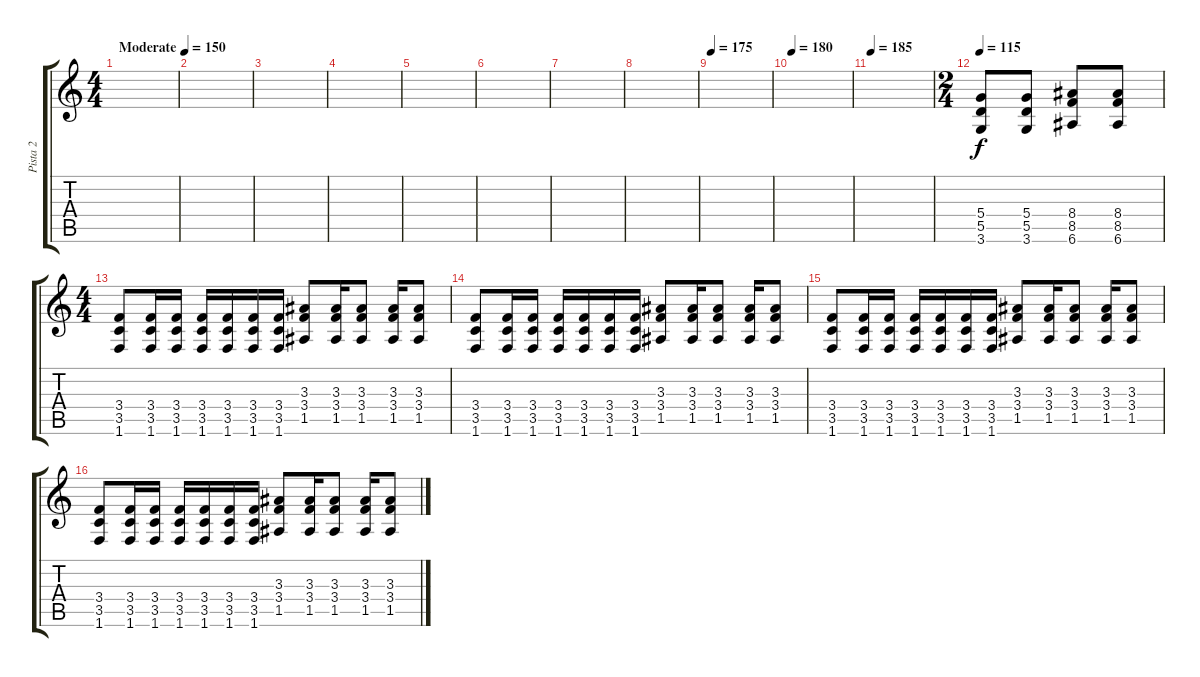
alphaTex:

\track ("Pista 2" "Pista 2") {instrument distortionguitar}
\staff {score tabs}
\tuning (E4 B3 G3 D3 A2 E2) {hide}
\ts (4 4)
\tempo (150 "Moderate")
\clef g2
\ks c
|
|
|
|
|
|
|
|
\tempo 175
|
\tempo 180
|
\tempo 185
|
\ts (2 4)
\tempo 120
\tempo 115
(5.4 5.5 3.6).8 (5.4 5.5 3.6).8 (8.4 8.5 6.6).8 (8.4 8.5 6.6).8 |
\ts (4 4)
(3.4 3.5 1.6).8 (3.4 3.5 1.6).16 (3.4 3.5 1.6).16 (3.4 3.5 1.6).16 (3.4 3.5 1.6).16 (3.4 3.5 1.6).16 (3.4 3.5 1.6).16 (3.3 3.4 1.5).8 (3.3 3.4 1.5).16 (3.3 3.4 1.5).8 (3.3 3.4 1.5).16 (3.3 3.4 1.5).8 |
(3.4 3.5 1.6).8 (3.4 3.5 1.6).16 (3.4 3.5 1.6).16 (3.4 3.5 1.6).16 (3.4 3.5 1.6).16 (3.4 3.5 1.6).16 (3.4 3.5 1.6).16 (3.3 3.4 1.5).8 (3.3 3.4 1.5).16 (3.3 3.4 1.5).8 (3.3 3.4 1.5).16 (3.3 3.4 1.5).8 |
(3.4 3.5 1.6).8 (3.4 3.5 1.6).16 (3.4 3.5 1.6).16 (3.4 3.5 1.6).16 (3.4 3.5 1.6).16 (3.4 3.5 1.6).16 (3.4 3.5 1.6).16 (3.3 3.4 1.5).8 (3.3 3.4 1.5).16 (3.3 3.4 1.5).8 (3.3 3.4 1.5).16 (3.3 3.4 1.5).8 |
(3.4 3.5 1.6).8 (3.4 3.5 1.6).16 (3.4 3.5 1.6).16 (3.4 3.5 1.6).16 (3.4 3.5 1.6).16 (3.4 3.5 1.6).16 (3.4 3.5 1.6).16 (3.3 3.4 1.5).8 (3.3 3.4 1.5).16 (3.3 3.4 1.5).8 (3.3 3.4 1.5).16 (3.3 3.4 1.5).8
